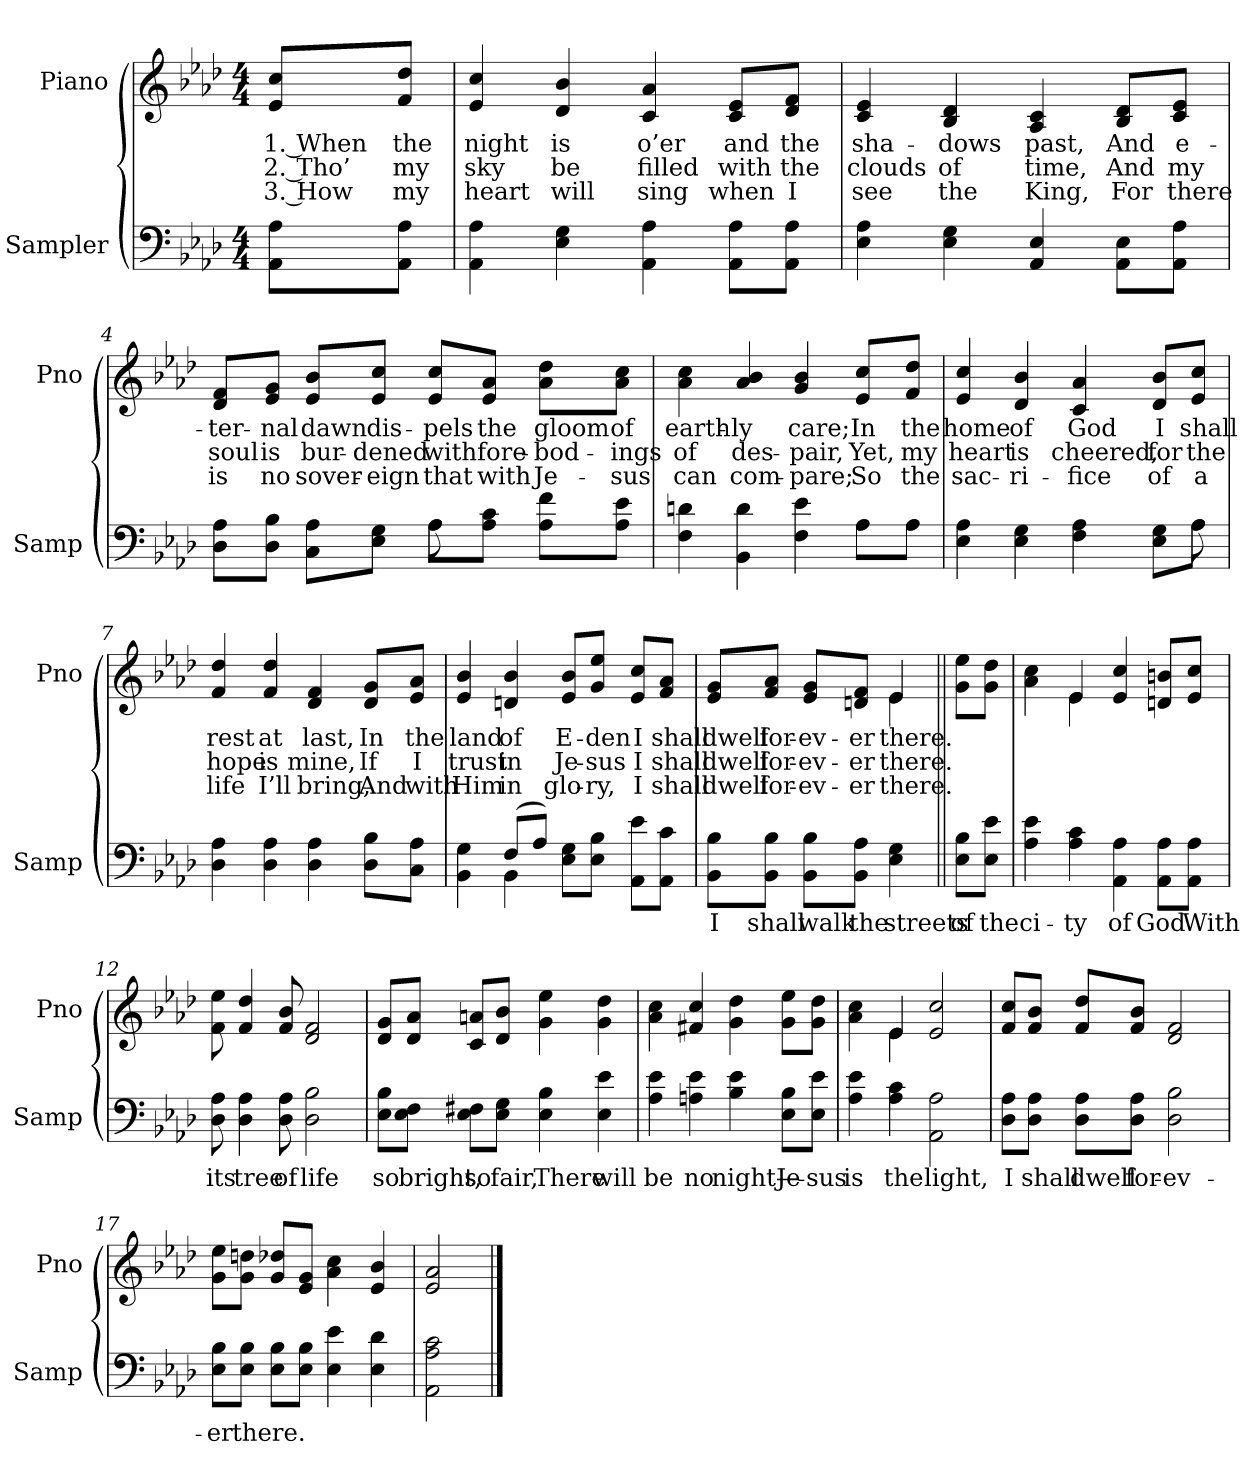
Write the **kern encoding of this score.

**kern	**text	**kern	**text	**text	**text
*part2	*part2	*part1	*part1	*part1	*part1
*staff2	*staff2	*staff1	*staff1	*staff1	*staff1
*I"Sampler	*	*I"Piano	*	*	*
*I'Samp	*	*I'Pno	*	*	*
*clefF4	*	*clefG2	*	*	*
*k[b-e-a-d-]	*	*k[b-e-a-d-]	*	*	*
*A-:	*	*A-:	*	*	*
*M4/4	*	*M4/4	*	*	*
=1	=1	=1	=1	=1	=1
8AA-\ 8A-\L	.	8e-/ 8cc/L	1. When	2. Tho’	3. How
8AA-\ 8A-\J	.	8f/ 8dd-/J	the	my	my
=2	=2	=2	=2	=2	=2
4AA- 4A-	.	4e- 4cc	night	sky	heart
4E- 4G	.	4d- 4b-	is	be	will
4AA- 4A-	.	4c 4a-	o’er	filled	sing
8AA-\ 8A-\L	.	8c/ 8e-/L	and	with	when
8AA-\ 8A-\J	.	8d-/ 8f/J	the	the	I
=3	=3	=3	=3	=3	=3
4E- 4A-	.	4c 4e-	sha-	clouds	see
4E- 4G	.	4B- 4d-	-dows	of	the
4AA- 4E-	.	4A- 4c	past,	time,	King,
8AA-\ 8E-\L	.	8B-/ 8d-/L	And	And	For
8AA-\ 8A-\J	.	8c/ 8e-/J	e-	my	there
=4	=4	=4	=4	=4	=4
*^	*	*	*	*	*
8D-\ 8A-\L	2ryy	.	8d-/ 8f/L	-ter-	soul	is
8D-\ 8B-\J	.	.	8e-/ 8g/J	-nal	is	no
8C\ 8A-\L	.	.	8e-/ 8b-/L	dawn	bur-	sover-
8E-\ 8G\J	.	.	8e-/ 8cc/J	dis-	-dened	-eign
8A-\L	8A-	.	8e-/ 8cc/L	-pels	with	that
8A-\ 8c\J	4.ryy	.	8e-/ 8a-/J	the	fore-	with
8A-\ 8f\L	.	.	8a-\ 8dd-\L	gloom	-bod-	Je-
8A-\ 8e-\J	.	.	8a-\ 8cc\J	of	-ings	-sus
=5	=5	=5	=5	=5	=5	=5
4F 4dn	2.ryy	.	4a- 4cc	earth-	of	can
4BB- 4d	.	.	4a- 4b-	-ly	des-	com-
4F 4e-	.	.	4g 4b-	care;	-pair,	-pare;
8A-\L	8A-\L	.	8e-/ 8cc/L	In	Yet,	So
8A-\J	8A-\J	.	8f/ 8dd-/J	the	my	the
=6	=6	=6	=6	=6	=6	=6
4E- 4A-	2..ryy	.	4e- 4cc	home	heart	sac-
4E- 4G	.	.	4d- 4b-	of	is	-ri-
4F 4A-	.	.	4c 4a-	God	cheered,	-fice
8E-\ 8G\L	.	.	8d-/ 8b-/L	I	for	of
8A-\J	8A-	.	8e-/ 8cc/J	shall	the	a
*v	*v	*	*	*	*	*
=7	=7	=7	=7	=7	=7
4D- 4A-	.	4f 4dd-	rest	hope	life
4D- 4A-	.	4f 4dd-	at	is	I’ll
4D- 4A-	.	4d- 4f	last,	mine,	bring,
8D-\ 8B-\L	.	8d-/ 8g/L	In	If	And
8C\ 8A-\J	.	8e-/ 8a-/J	the	I	with
=8	=8	=8	=8	=8	=8
*^	*	*	*	*	*
4BB- 4G	4ryy	.	4e- 4b-	land	trust	Him
(8F/L	4BB-	.	4dn 4b-	of	in	in
8A-/J)	.	.	.	.	.	.
8E-\ 8G\L	2ryy	.	8e-/ 8b-/L	E-	Je-	glo-
8E-\ 8B-\J	.	.	8g/ 8ee-/J	-den	-sus	-ry,
8AA-\ 8e-\L	.	.	8e-/ 8cc/L	I	I	I
8AA-\ 8c\J	.	.	8f/ 8a-/J	shall	shall	shall
*v	*v	*	*	*	*	*
=9	=9	=9	=9	=9	=9
*	*	*^	*	*	*
8BB-\ 8B-\L	I	8e-/ 8g/L	2ryy	dwell	dwell	dwell
8BB-\ 8B-\J	shall	8f/ 8a-/J	.	for-	for-	for-
8BB-\ 8B-\L	walk	8e-/ 8g/L	.	-ev-	-ev-	-ev-
8BB-\ 8A-\J	the	8dn/ 8f/J	.	-er	-er	-er
4E- 4G	streets	4e-/	4e-	there.	there.	there.
=10||	=10||	=10||	=10||	=10||	=10||	=10||
!	!	!LO:TX:t=Refrain	!	!	!	!
*	*	*v	*v	*	*	*
8E-\ 8B-\L	of	8g\ 8ee-\L	.	.	.
8E-\ 8e-\J	the	8g\ 8dd-\J	.	.	.
=11	=11	=11	=11	=11	=11
*	*	*^	*	*	*
4A- 4e-	ci-	4a- 4cc	4ryy	.	.	.
4A- 4c	-ty	4e-/	4e-	.	.	.
4AA- 4A-	of	4e- 4cc	2ryy	.	.	.
8AA-\ 8A-\L	God	8dn/ 8bn/L	.	.	.	.
8AA-\ 8A-\J	With	8e-/ 8cc/J	.	.	.	.
*	*	*v	*v	*	*	*
=12	=12	=12	=12	=12	=12
8D- 8A-	its	8f 8ee-	.	.	.
4D- 4A-	tree	4f 4dd-	.	.	.
8D- 8A-	of	8f 8b-	.	.	.
2D- 2B-	life	2d- 2f	.	.	.
=13	=13	=13	=13	=13	=13
8E-\ 8B-\L	so	8d-/ 8g/L	.	.	.
8E-\ 8F\J	bright,	8d-/ 8a-/J	.	.	.
8E-\ 8F#X\L	so	8c/ 8an/L	.	.	.
8E-\ 8G\J	fair,	8d-/ 8b-/J	.	.	.
4E- 4B-	There	4g 4ee-	.	.	.
4E- 4e-	will	4g 4dd-	.	.	.
=14	=14	=14	=14	=14	=14
4A- 4e-	be	4a- 4cc	.	.	.
4An 4e-	no	4f#X 4cc	.	.	.
4B- 4e-	night—	4g 4dd-	.	.	.
8E-\ 8B-\L	Je-	8g\ 8ee-\L	.	.	.
8E-\ 8e-\J	-sus	8g\ 8dd-\J	.	.	.
=15	=15	=15	=15	=15	=15
*	*	*^	*	*	*
4A- 4e-	is	4a- 4cc	4ryy	.	.	.
4A- 4c	the	4e-/	4e-	.	.	.
2AA- 2A-	light,	2e- 2cc	2ryy	.	.	.
*	*	*v	*v	*	*	*
=16	=16	=16	=16	=16	=16
8D-\ 8A-\L	I	8f/ 8cc/L	.	.	.
8D-\ 8A-\J	shall	8f/ 8b-/J	.	.	.
8D-\ 8A-\L	dwell	8f/ 8dd-/L	.	.	.
8D-\ 8A-\J	for-	8f/ 8b-/J	.	.	.
2D- 2B-	-ev-	2d- 2f	.	.	.
=17	=17	=17	=17	=17	=17
8E-\ 8B-\L	-er	8g\ 8ee-\L	.	.	.
8E-\ 8B-\J	there.	8g\ 8ddn\J	.	.	.
8E-\ 8B-\L	.	8g/ 8dd-X/L	.	.	.
8E-\ 8B-\J	.	8e-/ 8g/J	.	.	.
4E- 4e-	.	4a- 4cc	.	.	.
4E- 4d-	.	4e- 4b-	.	.	.
=18	=18	=18	=18	=18	=18
2AA- 2A- 2c	.	2e- 2a-	.	.	.
==	==	==	==	==	==
*-	*-	*-	*-	*-	*-
